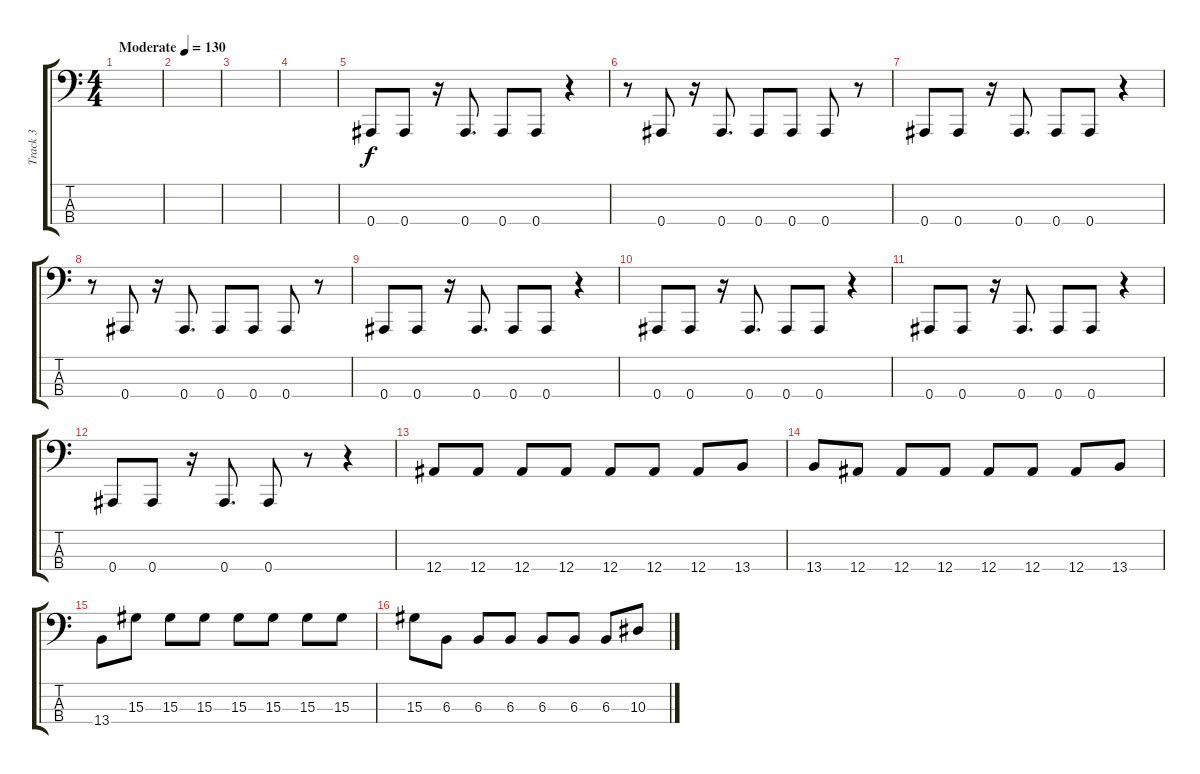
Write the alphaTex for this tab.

\track ("Track 3" "Track 3") {instrument electricbassfinger}
\staff {score tabs}
\tuning (Eb2 Bb1 F1 Bb0) {hide}
\ts (4 4)
\tempo (130 "Moderate")
\clef f4
\ks c
|
|
|
|
0.4.8 0.4.8 r.16 0.4.8{d} 0.4.8 0.4.8 r.4 |
r.8 0.4.8 r.16 0.4.8{d} 0.4.8 0.4.8 0.4.8 r.8 |
0.4.8 0.4.8 r.16 0.4.8{d} 0.4.8 0.4.8 r.4 |
r.8 0.4.8 r.16 0.4.8{d} 0.4.8 0.4.8 0.4.8 r.8 |
0.4.8 0.4.8 r.16 0.4.8{d} 0.4.8 0.4.8 r.4 |
0.4.8 0.4.8 r.16 0.4.8{d} 0.4.8 0.4.8 r.4 |
0.4.8 0.4.8 r.16 0.4.8{d} 0.4.8 0.4.8 r.4 |
0.4.8 0.4.8 r.16 0.4.8{d} 0.4.8 r.8 r.4 |
12.4.8 12.4.8 12.4.8 12.4.8 12.4.8 12.4.8 12.4.8 13.4.8 |
13.4.8 12.4.8 12.4.8 12.4.8 12.4.8 12.4.8 12.4.8 13.4.8 |
13.4.8 15.3.8 15.3.8 15.3.8 15.3.8 15.3.8 15.3.8 15.3.8 |
15.3.8 6.3.8 6.3.8 6.3.8 6.3.8 6.3.8 6.3.8 10.3.8
